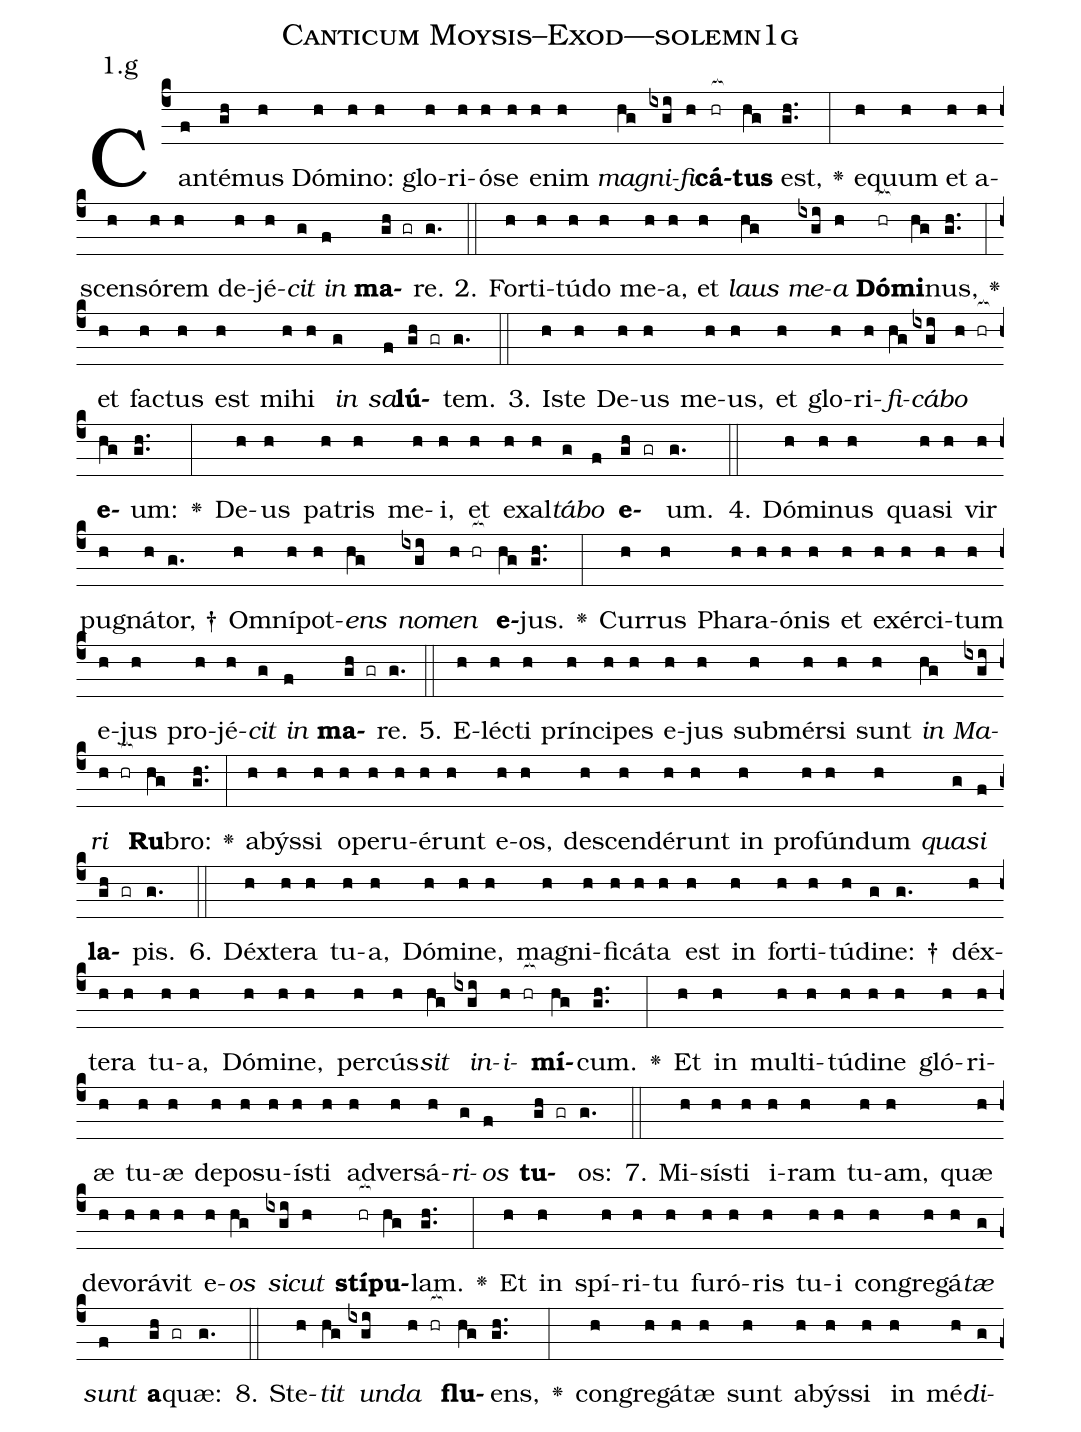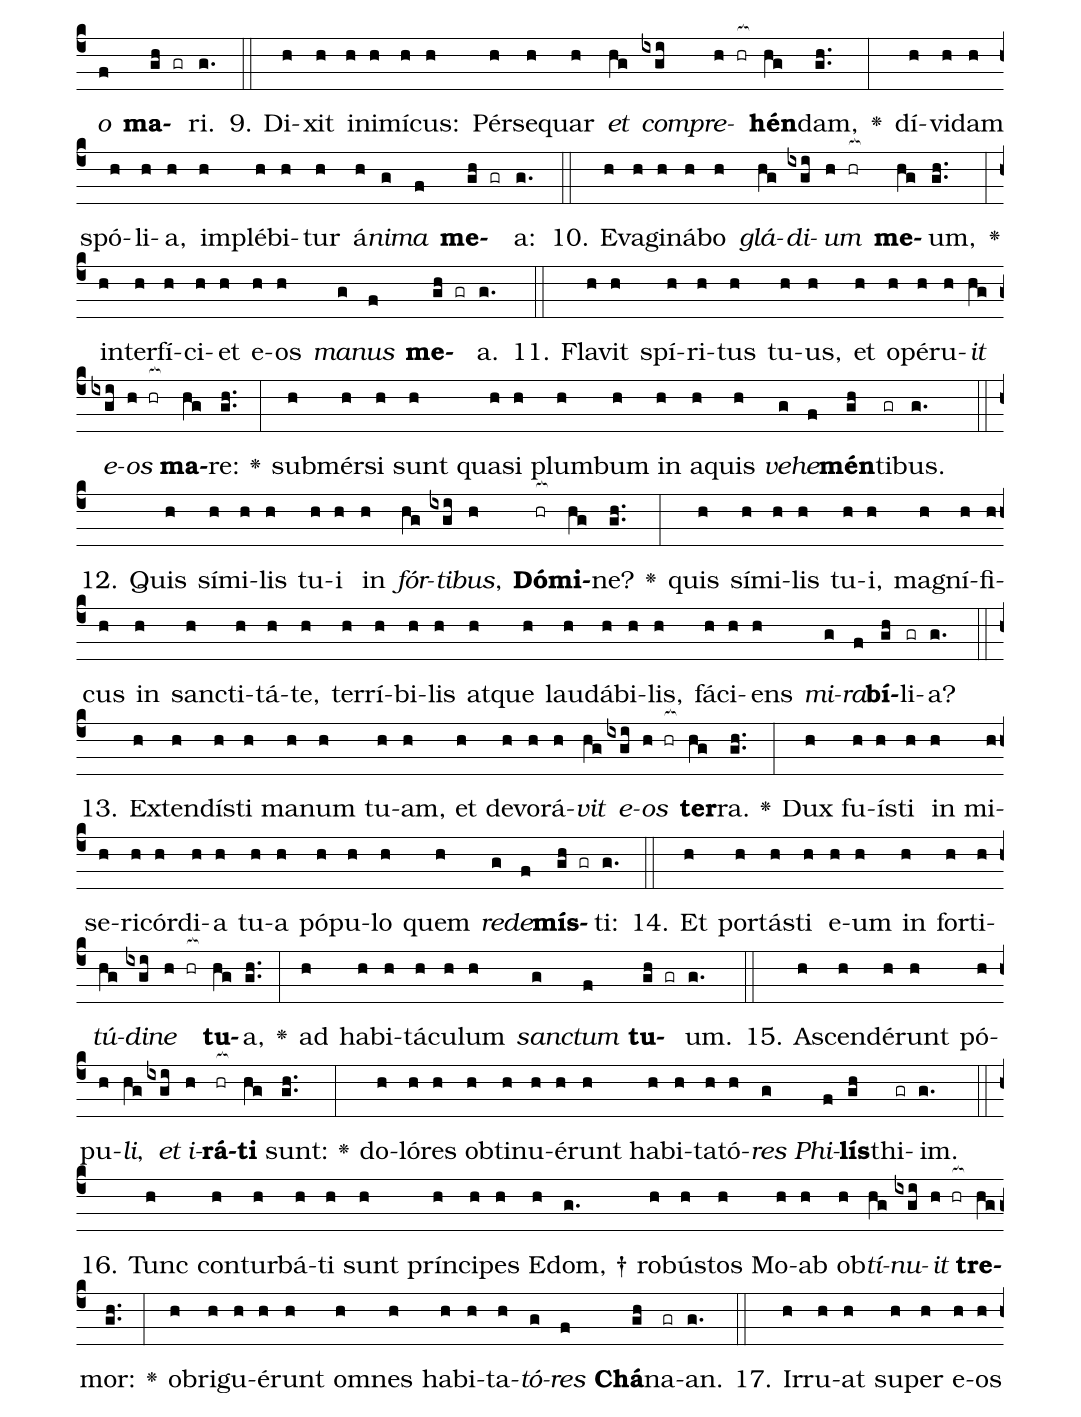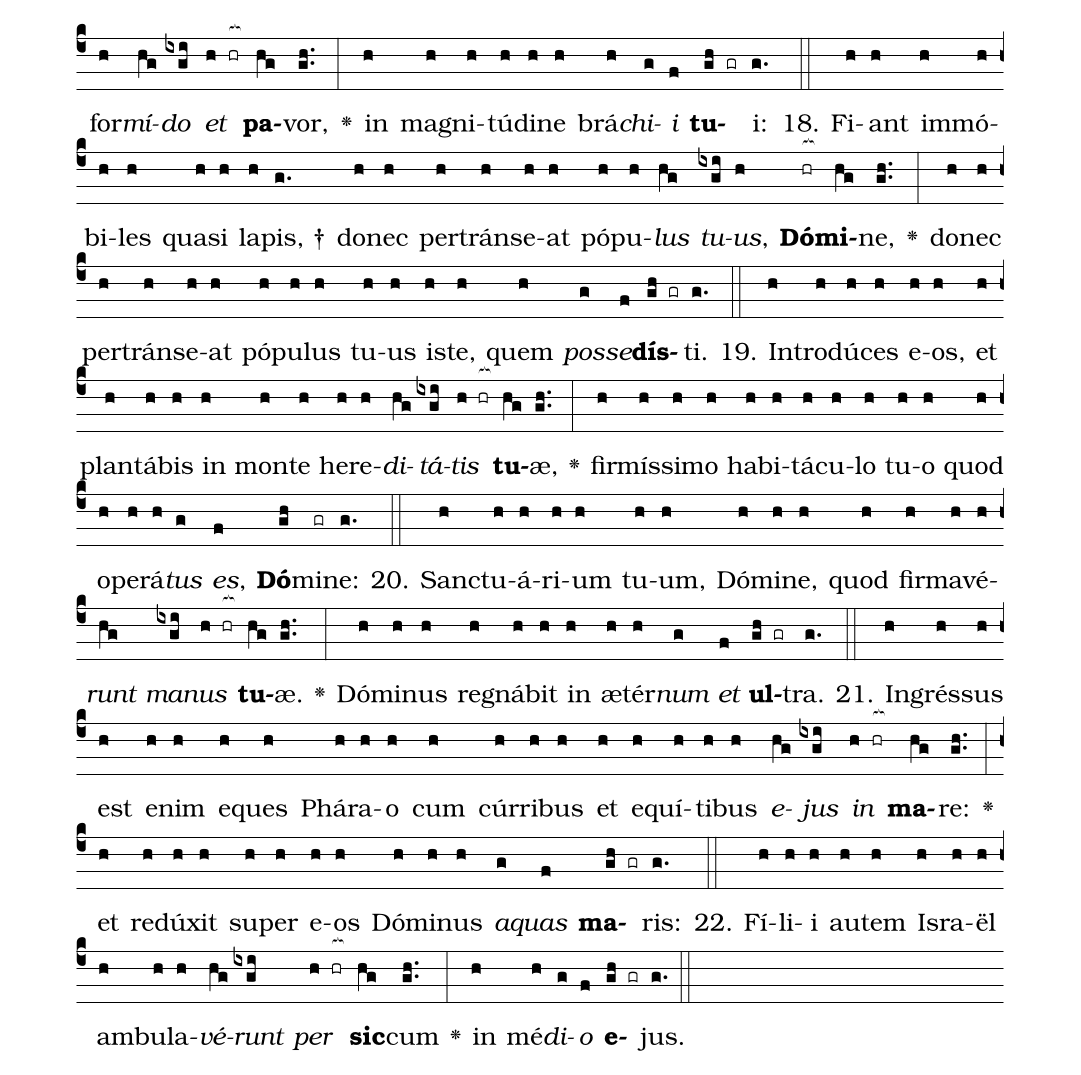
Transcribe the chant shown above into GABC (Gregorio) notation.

name: Canticum Moysis--Exod---solemn1g;
annotation: 1.g;
%%
(c4)Can(f)té(gh)mus(h) Dó(h)mi(h)no:(h) glo(h)ri(h)ó(h)se(h) e(h)nim(h) <i>ma</i>(hg)<i>gni</i>(ixgi)<i>fi</i>(h)<b>cá</b>(hr[ocb:1{])<b>tus</b>(hg[ocb:0}]) est,(gh..) <v>\greheightstar</v>(:) e(h)quum(h) et(h) a(h)scen(h)só(h)rem(h) de(h)jé(h)<i>cit</i>(g) <i>in</i>(f) <b>ma</b>(gh gr)re.(g.) (::)
2. For(h)ti(h)tú(h)do(h) me(h)a,(h) et(h) <i>laus</i>(hg) <i>me</i>(ixgi)<i>a</i>(h) <b>Dó</b>(hr[ocb:1{])<b>mi</b>(hg[ocb:0}])nus,(gh..) <v>\greheightstar</v>(:) et(h) fac(h)tus(h) est(h) mi(h)hi(h) <i>in</i>(g) <i>sa</i>(f)<b>lú</b>(gh gr)tem.(g.) (::)
3. Is(h)te(h) De(h)us(h) me(h)us,(h) et(h) glo(h)ri(h)<i>fi</i>(hg)<i>cá</i>(ixgi)<i>bo</i>(h hr[ocb:1{]) <b>e</b>(hg[ocb:0}])um:(gh..) <v>\greheightstar</v>(:) De(h)us(h) pa(h)tris(h) me(h)i,(h) et(h) ex(h)al(h)<i>tá</i>(g)<i>bo</i>(f) <b>e</b>(gh gr)um.(g.) (::)
4. Dó(h)mi(h)nus(h) qua(h)si(h) vir(h) pu(h)gná(h)tor, †(g.) Om(h)ní(h)pot(h)<i>ens</i>(hg) <i>no</i>(ixgi)<i>men</i>(h hr[ocb:1{]) <b>e</b>(hg[ocb:0}])jus.(gh..) <v>\greheightstar</v>(:) Cur(h)rus(h) Pha(h)ra(h)ó(h)nis(h) et(h) ex(h)ér(h)ci(h)tum(h) e(h)jus(h) pro(h)jé(h)<i>cit</i>(g) <i>in</i>(f) <b>ma</b>(gh gr)re.(g.) (::)
5. E(h)léc(h)ti(h) prín(h)ci(h)pes(h) e(h)jus(h) sub(h)mér(h)si(h) sunt(h) <i>in</i>(hg) <i>Ma</i>(ixgi)<i>ri</i>(h hr[ocb:1{]) <b>Ru</b>(hg[ocb:0}])bro:(gh..) <v>\greheightstar</v>(:) a(h)býs(h)si(h) o(h)pe(h)ru(h)é(h)runt(h) e(h)os,(h) de(h)scen(h)dé(h)runt(h) in(h) pro(h)fún(h)dum(h) <i>qua</i>(g)<i>si</i>(f) <b>la</b>(gh gr)pis.(g.) (::)
6. Déx(h)te(h)ra(h) tu(h)a,(h) Dó(h)mi(h)ne,(h) ma(h)gni(h)fi(h)cá(h)ta(h) est(h) in(h) for(h)ti(h)tú(h)di(g)ne: †(g.) déx(h)te(h)ra(h) tu(h)a,(h) Dó(h)mi(h)ne,(h) per(h)cús(h)<i>sit</i>(hg) <i>in</i>(ixgi)<i>i</i>(h hr[ocb:1{])<b>mí</b>(hg[ocb:0}])cum.(gh..) <v>\greheightstar</v>(:) Et(h) in(h) mul(h)ti(h)tú(h)di(h)ne(h) gló(h)ri(h)æ(h) tu(h)æ(h) de(h)po(h)su(h)ís(h)ti(h) ad(h)ver(h)sá(h)<i>ri</i>(g)<i>os</i>(f) <b>tu</b>(gh gr)os:(g.) (::)
7. Mi(h)sís(h)ti(h) i(h)ram(h) tu(h)am,(h) quæ(h) de(h)vo(h)rá(h)vit(h) e(h)<i>os</i>(hg) <i>sic</i>(ixgi)<i>ut</i>(h) <b>stí</b>(hr[ocb:1{])<b>pu</b>(hg[ocb:0}])lam.(gh..) <v>\greheightstar</v>(:) Et(h) in(h) spí(h)ri(h)tu(h) fu(h)ró(h)ris(h) tu(h)i(h) con(h)gre(h)gá(h)<i>tæ</i>(g) <i>sunt</i>(f) <b>a</b>(gh gr)quæ:(g.) (::)
8. Ste(h)<i>tit</i>(hg) <i>un</i>(ixgi)<i>da</i>(h hr[ocb:1{]) <b>flu</b>(hg[ocb:0}])ens,(gh..) <v>\greheightstar</v>(:) con(h)gre(h)gá(h)tæ(h) sunt(h) a(h)býs(h)si(h) in(h) mé(h)<i>di</i>(g)<i>o</i>(f) <b>ma</b>(gh gr)ri.(g.) (::)
9. Di(h)xit(h) in(h)i(h)mí(h)cus:(h) Pér(h)se(h)quar(h) <i>et</i>(hg) <i>com</i>(ixgi)<i>pre</i>(h hr[ocb:1{])<b>hén</b>(hg[ocb:0}])dam,(gh..) <v>\greheightstar</v>(:) dí(h)vi(h)dam(h) spó(h)li(h)a,(h) im(h)plé(h)bi(h)tur(h) á(h)<i>ni</i>(g)<i>ma</i>(f) <b>me</b>(gh gr)a:(g.) (::)
10. E(h)va(h)gi(h)ná(h)bo(h) <i>glá</i>(hg)<i>di</i>(ixgi)<i>um</i>(h hr[ocb:1{]) <b>me</b>(hg[ocb:0}])um,(gh..) <v>\greheightstar</v>(:) in(h)ter(h)fí(h)ci(h)et(h) e(h)os(h) <i>ma</i>(g)<i>nus</i>(f) <b>me</b>(gh gr)a.(g.) (::)
11. Fla(h)vit(h) spí(h)ri(h)tus(h) tu(h)us,(h) et(h) o(h)pé(h)ru(h)<i>it</i>(hg) <i>e</i>(ixgi)<i>os</i>(h hr[ocb:1{]) <b>ma</b>(hg[ocb:0}])re:(gh..) <v>\greheightstar</v>(:) sub(h)mér(h)si(h) sunt(h) qua(h)si(h) plum(h)bum(h) in(h) a(h)quis(h) <i>ve</i>(g)<i>he</i>(f)<b>mén</b>(gh)ti(gr)bus.(g.) (::)
12. Quis(h) sí(h)mi(h)lis(h) tu(h)i(h) in(h) <i>fór</i>(hg)<i>ti</i>(ixgi)<i>bus</i>,(h) <b>Dó</b>(hr[ocb:1{])<b>mi</b>(hg[ocb:0}])ne?(gh..) <v>\greheightstar</v>(:) quis(h) sí(h)mi(h)lis(h) tu(h)i,(h) ma(h)gní(h)fi(h)cus(h) in(h) sanc(h)ti(h)tá(h)te,(h) ter(h)rí(h)bi(h)lis(h) at(h)que(h) lau(h)dá(h)bi(h)lis,(h) fá(h)ci(h)ens(h) <i>mi</i>(g)<i>ra</i>(f)<b>bí</b>(gh)li(gr)a?(g.) (::)
13. Ex(h)ten(h)dís(h)ti(h) ma(h)num(h) tu(h)am,(h) et(h) de(h)vo(h)rá(h)<i>vit</i>(hg) <i>e</i>(ixgi)<i>os</i>(h hr[ocb:1{]) <b>ter</b>(hg[ocb:0}])ra.(gh..) <v>\greheightstar</v>(:) Dux(h) fu(h)ís(h)ti(h) in(h) mi(h)se(h)ri(h)cór(h)di(h)a(h) tu(h)a(h) pó(h)pu(h)lo(h) quem(h) <i>red</i>(g)<i>e</i>(f)<b>mís</b>(gh gr)ti:(g.) (::)
14. Et(h) por(h)tás(h)ti(h) e(h)um(h) in(h) for(h)ti(h)<i>tú</i>(hg)<i>di</i>(ixgi)<i>ne</i>(h hr[ocb:1{]) <b>tu</b>(hg[ocb:0}])a,(gh..) <v>\greheightstar</v>(:) ad(h) ha(h)bi(h)tá(h)cu(h)lum(h) <i>sanc</i>(g)<i>tum</i>(f) <b>tu</b>(gh gr)um.(g.) (::)
15. A(h)scen(h)dé(h)runt(h) pó(h)pu(h)<i>li</i>,(hg) <i>et</i>(ixgi) <i>i</i>(h)<b>rá</b>(hr[ocb:1{])<b>ti</b>(hg[ocb:0}]) sunt:(gh..) <v>\greheightstar</v>(:) do(h)ló(h)res(h) ob(h)ti(h)nu(h)é(h)runt(h) ha(h)bi(h)ta(h)tó(h)<i>res</i>(g) <i>Phi</i>(f)<b>lís</b>(gh)thi(gr)im.(g.) (::)
16. Tunc(h) con(h)tur(h)bá(h)ti(h) sunt(h) prín(h)ci(h)pes(h) E(h)dom, †(g.) ro(h)bús(h)tos(h) Mo(h)ab(h) ob(h)<i>tí</i>(hg)<i>nu</i>(ixgi)<i>it</i>(h hr[ocb:1{]) <b>tre</b>(hg[ocb:0}])mor:(gh..) <v>\greheightstar</v>(:) ob(h)ri(h)gu(h)é(h)runt(h) om(h)nes(h) ha(h)bi(h)ta(h)<i>tó</i>(g)<i>res</i>(f) <b>Chá</b>(gh)na(gr)an.(g.) (::)
17. Ir(h)ru(h)at(h) su(h)per(h) e(h)os(h) for(h)<i>mí</i>(hg)<i>do</i>(ixgi) <i>et</i>(h hr[ocb:1{]) <b>pa</b>(hg[ocb:0}])vor,(gh..) <v>\greheightstar</v>(:) in(h) ma(h)gni(h)tú(h)di(h)ne(h) brá(h)<i>chi</i>(g)<i>i</i>(f) <b>tu</b>(gh gr)i:(g.) (::)
18. Fi(h)ant(h) im(h)mó(h)bi(h)les(h) qua(h)si(h) la(h)pis, †(g.) do(h)nec(h) per(h)tráns(h)e(h)at(h) pó(h)pu(h)<i>lus</i>(hg) <i>tu</i>(ixgi)<i>us</i>,(h) <b>Dó</b>(hr[ocb:1{])<b>mi</b>(hg[ocb:0}])ne,(gh..) <v>\greheightstar</v>(:) do(h)nec(h) per(h)tráns(h)e(h)at(h) pó(h)pu(h)lus(h) tu(h)us(h) is(h)te,(h) quem(h) <i>pos</i>(g)<i>se</i>(f)<b>dís</b>(gh gr)ti.(g.) (::)
19. In(h)tro(h)dú(h)ces(h) e(h)os,(h) et(h) plan(h)tá(h)bis(h) in(h) mon(h)te(h) he(h)re(h)<i>di</i>(hg)<i>tá</i>(ixgi)<i>tis</i>(h hr[ocb:1{]) <b>tu</b>(hg[ocb:0}])æ,(gh..) <v>\greheightstar</v>(:) fir(h)mís(h)si(h)mo(h) ha(h)bi(h)tá(h)cu(h)lo(h) tu(h)o(h) quod(h) o(h)pe(h)rá(h)<i>tus</i>(g) <i>es</i>,(f) <b>Dó</b>(gh)mi(gr)ne:(g.) (::)
20. Sanc(h)tu(h)á(h)ri(h)um(h) tu(h)um,(h) Dó(h)mi(h)ne,(h) quod(h) fir(h)ma(h)vé(h)<i>runt</i>(hg) <i>ma</i>(ixgi)<i>nus</i>(h hr[ocb:1{]) <b>tu</b>(hg[ocb:0}])æ.(gh..) <v>\greheightstar</v>(:) Dó(h)mi(h)nus(h) re(h)gná(h)bit(h) in(h) æ(h)tér(h)<i>num</i>(g) <i>et</i>(f) <b>ul</b>(gh gr)tra.(g.) (::)
21. In(h)grés(h)sus(h) est(h) e(h)nim(h) e(h)ques(h) Phá(h)ra(h)o(h) cum(h) cúr(h)ri(h)bus(h) et(h) e(h)quí(h)ti(h)bus(h) <i>e</i>(hg)<i>jus</i>(ixgi) <i>in</i>(h hr[ocb:1{]) <b>ma</b>(hg[ocb:0}])re:(gh..) <v>\greheightstar</v>(:) et(h) re(h)dú(h)xit(h) su(h)per(h) e(h)os(h) Dó(h)mi(h)nus(h) <i>a</i>(g)<i>quas</i>(f) <b>ma</b>(gh gr)ris:(g.) (::)
22. Fí(h)li(h)i(h) au(h)tem(h) Is(h)ra(h)ël(h) am(h)bu(h)la(h)<i>vé</i>(hg)<i>runt</i>(ixgi) <i>per</i>(h hr[ocb:1{]) <b>sic</b>(hg[ocb:0}])cum(gh..) <v>\greheightstar</v>(:) in(h) mé(h)<i>di</i>(g)<i>o</i>(f) <b>e</b>(gh gr)jus.(g.) (::)
